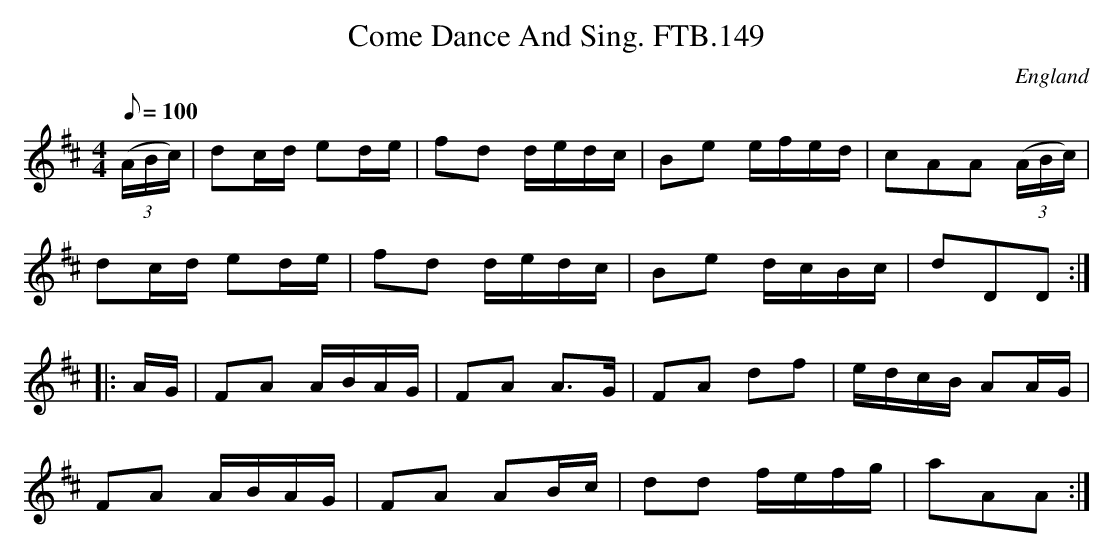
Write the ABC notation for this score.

X:1
T:Come Dance And Sing. FTB.149
M:4/4
Q:100
O:England
K:D
((3A/B/c/)|dc/d/ ed/e/|fd d/e/d/c/|Be e/f/e/d/|cAA ((3A/B/c/)|
dc/d/ ed/e/|fd d/e/d/c/|Be d/c/B/c/|dDD:|
|:A/G/|FA A/B/A/G/|FA A>G|FA df|e/d/c/B/ AA/G/|
FA A/B/A/G/ |FA AB/c/|dd f/e/f/g/|aAA:|
